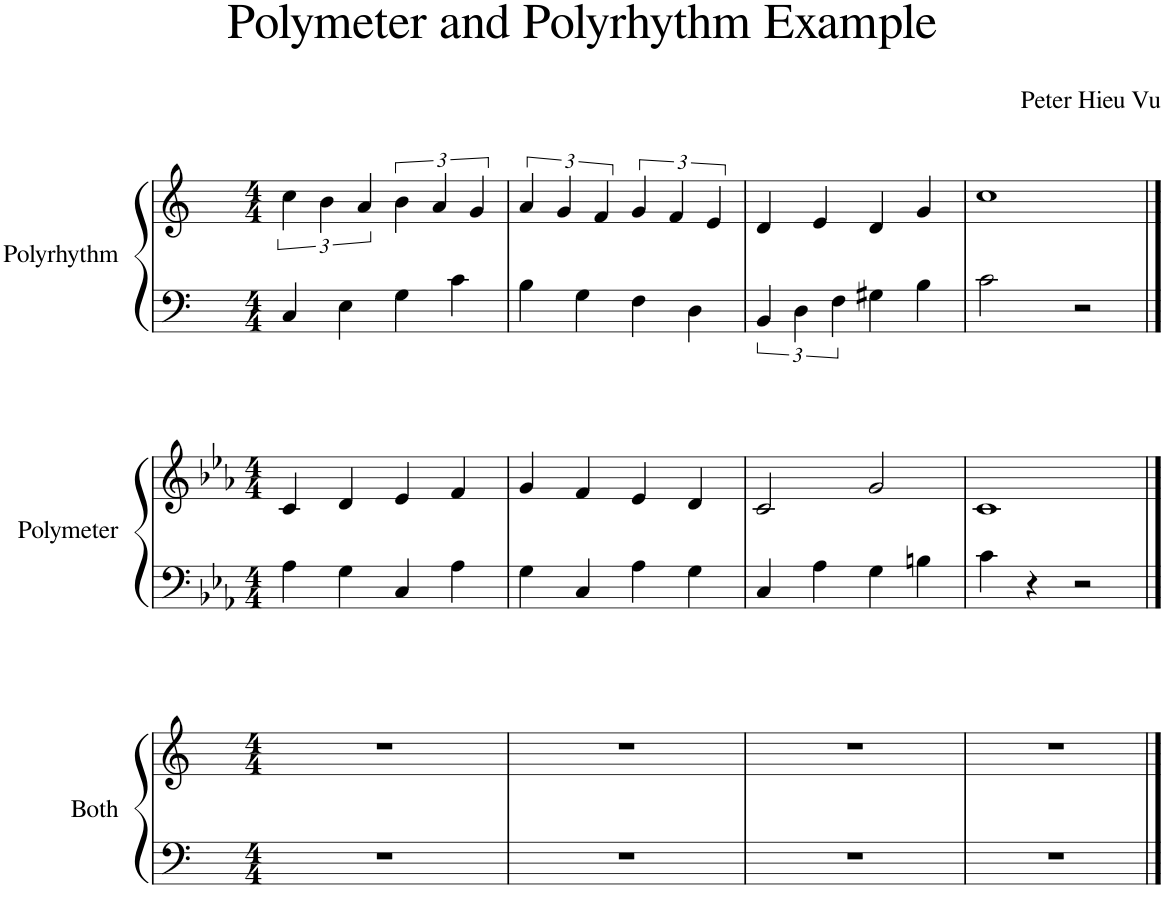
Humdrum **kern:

**kern	**kern	**kern	**kern	**kern	**kern
*part3	*part3	*part2	*part2	*part1	*part1
*staff6	*staff5	*staff4	*staff3	*staff2	*staff1
*I"Both	*	*I"Polymeter	*	*I"Polyrhythm	*
*I'Bth	*	*I'Plm	*	*I'Ply	*
*clefF4	*clefG2	*clefF4	*clefG2	*clefF4	*clefG2
*k[]	*k[]	*k[b-e-a-]	*k[b-e-a-]	*k[]	*k[]
*M4/4	*M4/4	*M4/4	*M4/4	*M4/4	*M4/4
=1	=1	=1	=1	=1	=1
1r	1r	4A-\	4c/	4C/	6cc\
.	.	.	.	.	6b\
.	.	4G\	4d/	4E\	.
.	.	.	.	.	6a/
.	.	4C/	4e-/	4G\	6b\
.	.	.	.	.	6a/
.	.	4A-\	4f/	4c\	.
.	.	.	.	.	6g/
=2	=2	=2	=2	=2	=2
1r	1r	4G\	4g/	4B\	6a/
.	.	.	.	.	6g/
.	.	4C/	4f/	4G\	.
.	.	.	.	.	6f/
.	.	4A-\	4e-/	4F\	6g/
.	.	.	.	.	6f/
.	.	4G\	4d/	4D\	.
.	.	.	.	.	6e/
=3	=3	=3	=3	=3	=3
1r	1r	4C/	2c/	6BB/	4d/
.	.	.	.	6D\	.
.	.	4A-\	.	.	4e/
.	.	.	.	6F\	.
.	.	4G\	2g/	4G#X\	4d/
.	.	4Bn\	.	4B\	4g/
=4	=4	=4	=4	=4	=4
1r	1r	4c\	1c	2c\	1cc
.	.	4r	.	.	.
.	.	2r	.	2r	.
==	==	==	==	==	==
*-	*-	*-	*-	*-	*-
